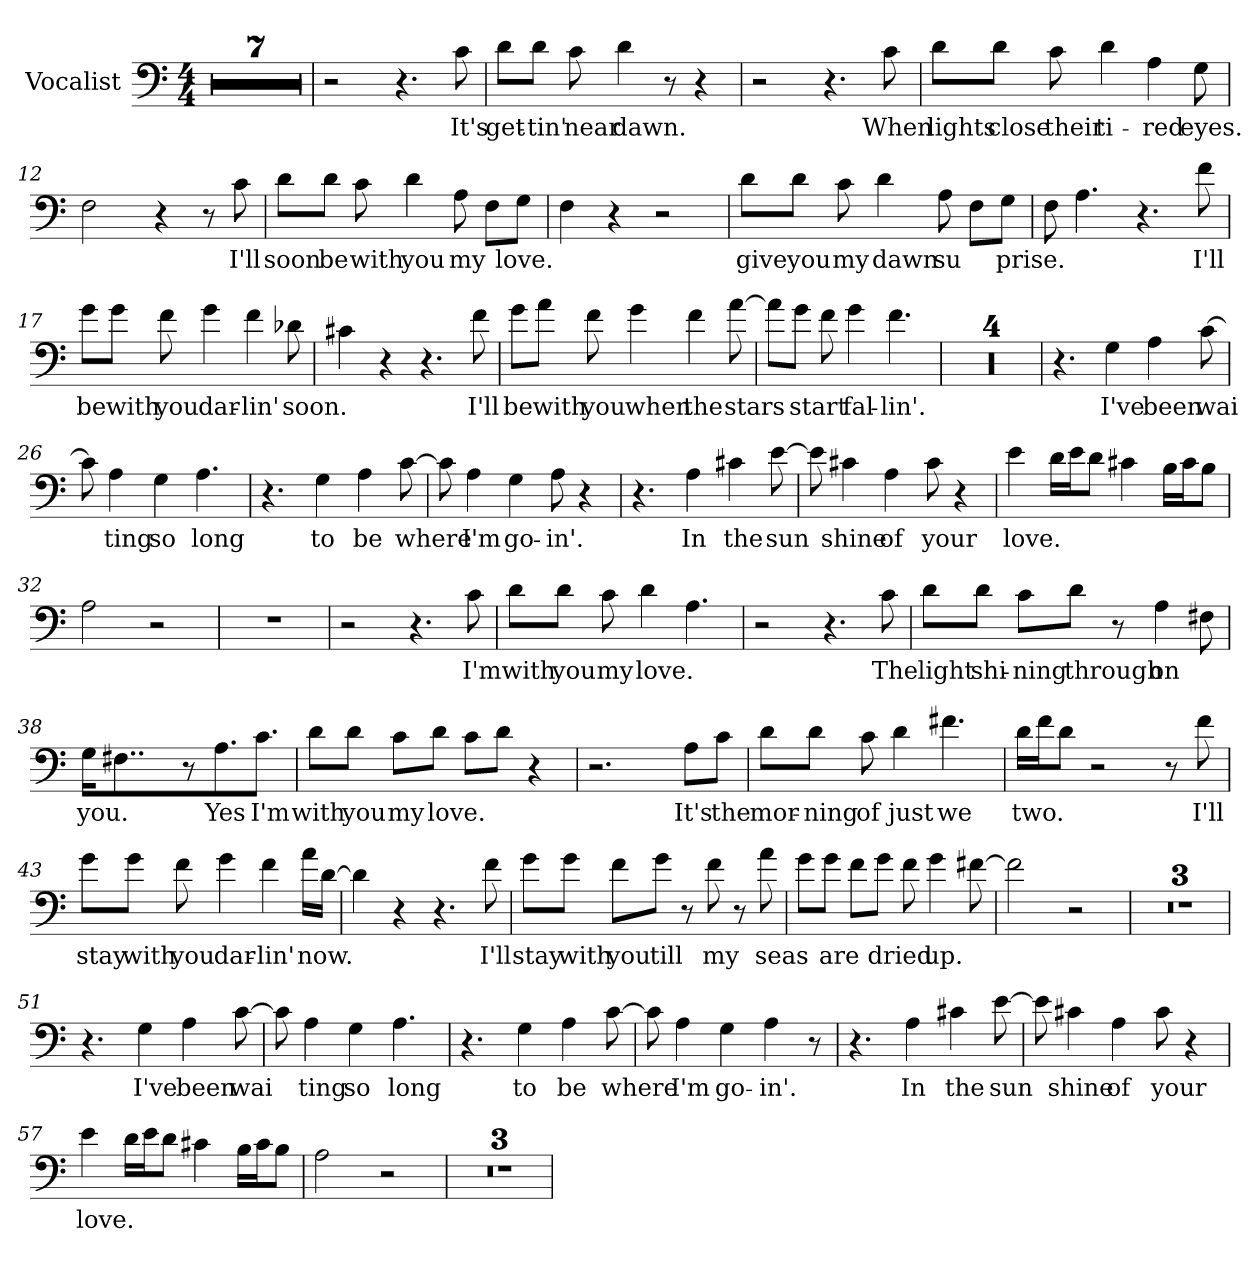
**kern	**text
*part1	*part1
*staff1	*staff1
*I"Vocalist	*
*clefF4	*
*M4/4	*
=1	=1
1r	.
=2	=2
1r	.
=3	=3
1r	.
=4	=4
1r	.
=5	=5
1r	.
=6	=6
1r	.
=7	=7
1r	.
=8	=8
2r	.
4.r	.
8c	It's
=9	=9
8d\L	get-
8d\J	-tin'
8c	near
4d	dawn.
8r	.
4r	.
=10	=10
2r	.
4.r	.
8c	When
=11	=11
8d\L	lights
8d\J	close
8c	their
4d	ti-
4A	-red
8G	eyes.
=12	=12
2F	_
4r	.
8r	.
8c	I'll
=13	=13
8d\L	soon
8d\J	be
8c	with
4d	you
8A	my
8F\L	_
8G\J	love.
=14	=14
4F	_
4r	.
2r	.
=15	=15
8d\L	give
8d\J	you
8c	my
4d	dawn
8A	su-
8F\L	_
8G\J	-prise.
=16	=16
8F	_
4.A	_
4.r	.
8f	I'll
=17	=17
8g\L	be
8g\J	with
8f	you
4g	dar-
4f	-lin'
8d-X	soon.
=18	=18
4c#X	_
4r	.
4.r	.
8f	I'll
=19	=19
8g\L	be
8a\J	with
8f	you
4g	when
4f	the
[8a	stars
=20	=20
8a\L]	_
8g\J	start
8f	_
4g	fal-
4.f	-lin'.
=21	=21
1r	.
=22	=22
1r	.
=23	=23
1r	.
=24	=24
1r	.
=25	=25
4.r	.
4G	I've
4A	been
[8c	wai-
=26	=26
8c]	_
4A	-ting
4G	so
4.A	long
=27	=27
4.r	.
4G	to
4A	be
[8c	where
=28	=28
8c]	_
4A	I'm
4G	go-
8A	-in'.
4r	.
=29	=29
4.r	.
4A	In
4c#X	the
[8e	sun-
=30	=30
8e]	_
4c#X	-shine
4A	of
8c#	your
4r	.
=31	=31
4e	love.
16d\LL	_
16e\J	_
8d\J	_
4c#X	_
16B\LL	_
16c#\J	_
8B\J	_
=32	=32
2A	_
2r	.
=33	=33
1r	.
=34	=34
2r	.
4.r	.
8c	I'm
=35	=35
8d\L	with
8d\J	you
8c	my
4d	love.
4.A	_
=36	=36
2r	.
4.r	.
8c	The
=37	=37
8d\L	light
8d\J	shi-
8c\L	-ning
8d\J	through
8r	.
4A	on
8F#X	_
=38	=38
16G	you.
4..F#X	_
8r	.
8.A	Yes
8.cJ	I'm
=39	=39
8d\L	with
8d\J	you
8c\L	my
8d\J	love.
8c\L	_
8d\J	_
4r	.
=40	=40
2.r	.
8A\L	It's
8c\J	the
=41	=41
8d\L	mor-
8d\J	-ning
8c	of
4d	just
4.f#X	we
=42	=42
16d\LL	two.
16f\J	_
8d\J	_
2r	.
8r	.
8f	I'll
=43	=43
8g\L	stay
8g\J	with
8f	you
4g	dar-
4f	-lin'
16a\LL	now.
[16d\JJ	_
=44	=44
4d]	_
4r	.
4.r	.
8f	I'll
=45	=45
8g\L	stay
8g\J	with
8f\L	you
8g\J	till
8r	.
8f	my
8r	.
8a	seas
=46	=46
8g\L	_
8g\J	are
8f\L	_
8g\J	dried
8f	_
4g	up.
[8f#X	_
=47	=47
2f#]	_
2r	.
=48	=48
1r	.
=49	=49
1r	.
=50	=50
1r	.
=51	=51
4.r	.
4G	I've
4A	been
[8c	wai-
=52	=52
8c]	_
4A	-ting
4G	so
4.A	long
=53	=53
4.r	.
4G	to
4A	be
[8c	where
=54	=54
8c]	_
4A	I'm
4G	go-
4A	-in'.
8r	.
=55	=55
4.r	.
4A	In
4c#X	the
[8e	sun-
=56	=56
8e]	_
4c#X	-shine
4A	of
8c#	your
4r	.
=57	=57
4e	love.
16d\LL	_
16e\J	_
8d\J	_
4c#X	_
16B\LL	_
16c#\J	_
8B\J	_
=58	=58
2A	_
2r	.
=59	=59
1r	.
=60	=60
1r	.
=61	=61
1r	.
=	=
*-	*-
